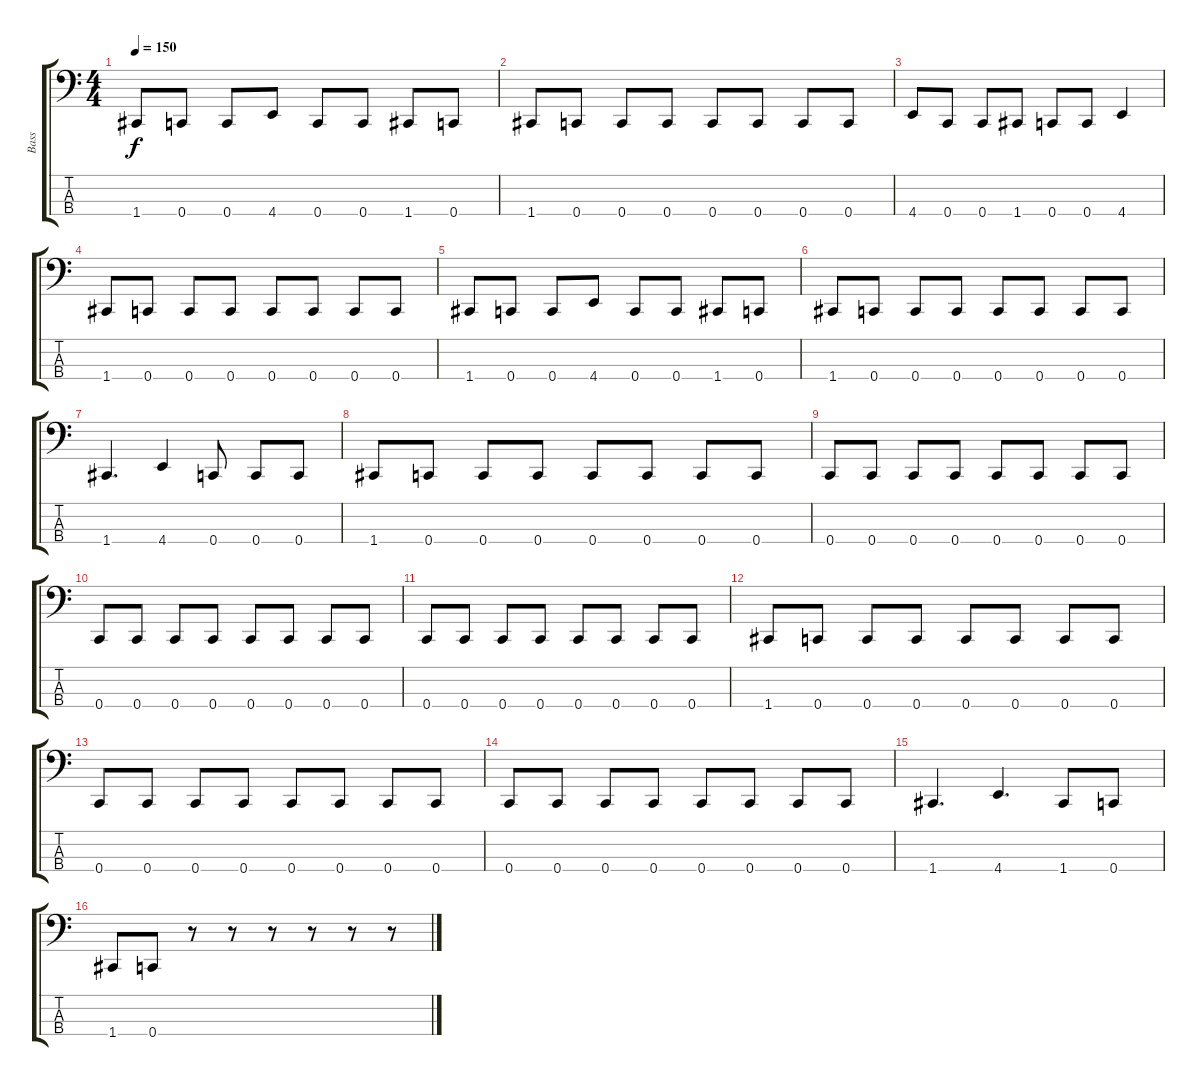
\track ("Bass" "Bass") {instrument electricbasspick}
\staff {score tabs}
\tuning (F2 C2 G1 C1) {hide}
\ts (4 4)
\tempo 150
\clef f4
\ks c
1.4.8{dy f} 0.4.8 0.4.8 4.4.8 0.4.8 0.4.8 1.4.8 0.4.8 |
1.4.8 0.4.8 0.4.8 0.4.8 0.4.8 0.4.8 0.4.8 0.4.8 |
4.4.8 0.4.8 0.4.8 1.4.8 0.4.8 0.4.8 4.4.4 |
1.4.8 0.4.8 0.4.8 0.4.8 0.4.8 0.4.8 0.4.8 0.4.8 |
1.4.8 0.4.8 0.4.8 4.4.8 0.4.8 0.4.8 1.4.8 0.4.8 |
1.4.8 0.4.8 0.4.8 0.4.8 0.4.8 0.4.8 0.4.8 0.4.8 |
1.4.4{d} 4.4.4 0.4.8 0.4.8 0.4.8 |
1.4.8 0.4.8 0.4.8 0.4.8 0.4.8 0.4.8 0.4.8 0.4.8 |
0.4.8 0.4.8 0.4.8 0.4.8 0.4.8 0.4.8 0.4.8 0.4.8 |
0.4.8 0.4.8 0.4.8 0.4.8 0.4.8 0.4.8 0.4.8 0.4.8 |
0.4.8 0.4.8 0.4.8 0.4.8 0.4.8 0.4.8 0.4.8 0.4.8 |
1.4.8 0.4.8 0.4.8 0.4.8 0.4.8 0.4.8 0.4.8 0.4.8 |
0.4.8 0.4.8 0.4.8 0.4.8 0.4.8 0.4.8 0.4.8 0.4.8 |
0.4.8 0.4.8 0.4.8 0.4.8 0.4.8 0.4.8 0.4.8 0.4.8 |
1.4.4{d} 4.4.4{d} 1.4.8 0.4.8 |
1.4.8 0.4.8 r.8 r.8 r.8 r.8 r.8 r.8
